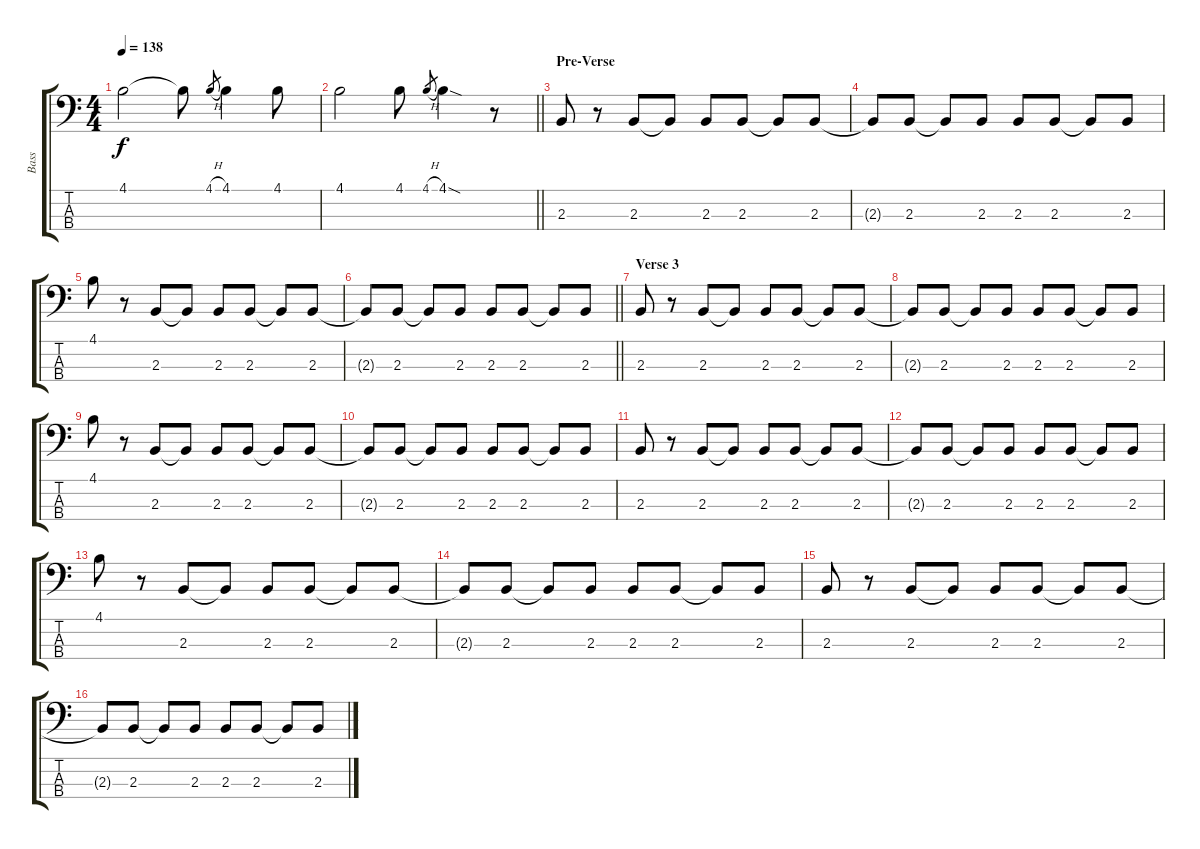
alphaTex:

\track ("Bass" "Bass") {instrument electricbasspick}
\staff {score tabs}
\tuning (G2 D2 A1 E1) {hide}
\ts (4 4)
\tempo 138
\clef f4
\ks c
4.1.2{dy f} 4.1{t}.8 4.1{h}.8{gr} 4.1.4 4.1.8 |
\barLineRight lightlight
4.1.2 4.1.8 4.1{h}.8{gr} 4.1{sod}.4 r.8 |
\section ("" "Pre-Verse")
2.3.8 r.8 2.3.8 2.3{t}.8 2.3.8 2.3.8 2.3{t}.8 2.3.8 |
2.3{t}.8 2.3.8 2.3{t}.8 2.3.8 2.3.8 2.3.8 2.3{t}.8 2.3.8 |
4.1.8 r.8 2.3.8 2.3{t}.8 2.3.8 2.3.8 2.3{t}.8 2.3.8 |
\barLineRight lightlight
2.3{t}.8 2.3.8 2.3{t}.8 2.3.8 2.3.8 2.3.8 2.3{t}.8 2.3.8 |
\section ("" "Verse 3")
2.3.8 r.8 2.3.8 2.3{t}.8 2.3.8 2.3.8 2.3{t}.8 2.3.8 |
2.3{t}.8 2.3.8 2.3{t}.8 2.3.8 2.3.8 2.3.8 2.3{t}.8 2.3.8 |
4.1.8 r.8 2.3.8 2.3{t}.8 2.3.8 2.3.8 2.3{t}.8 2.3.8 |
2.3{t}.8 2.3.8 2.3{t}.8 2.3.8 2.3.8 2.3.8 2.3{t}.8 2.3.8 |
2.3.8 r.8 2.3.8 2.3{t}.8 2.3.8 2.3.8 2.3{t}.8 2.3.8 |
2.3{t}.8 2.3.8 2.3{t}.8 2.3.8 2.3.8 2.3.8 2.3{t}.8 2.3.8 |
4.1.8 r.8 2.3.8 2.3{t}.8 2.3.8 2.3.8 2.3{t}.8 2.3.8 |
2.3{t}.8 2.3.8 2.3{t}.8 2.3.8 2.3.8 2.3.8 2.3{t}.8 2.3.8 |
2.3.8 r.8 2.3.8 2.3{t}.8 2.3.8 2.3.8 2.3{t}.8 2.3.8 |
2.3{t}.8 2.3.8 2.3{t}.8 2.3.8 2.3.8 2.3.8 2.3{t}.8 2.3.8
